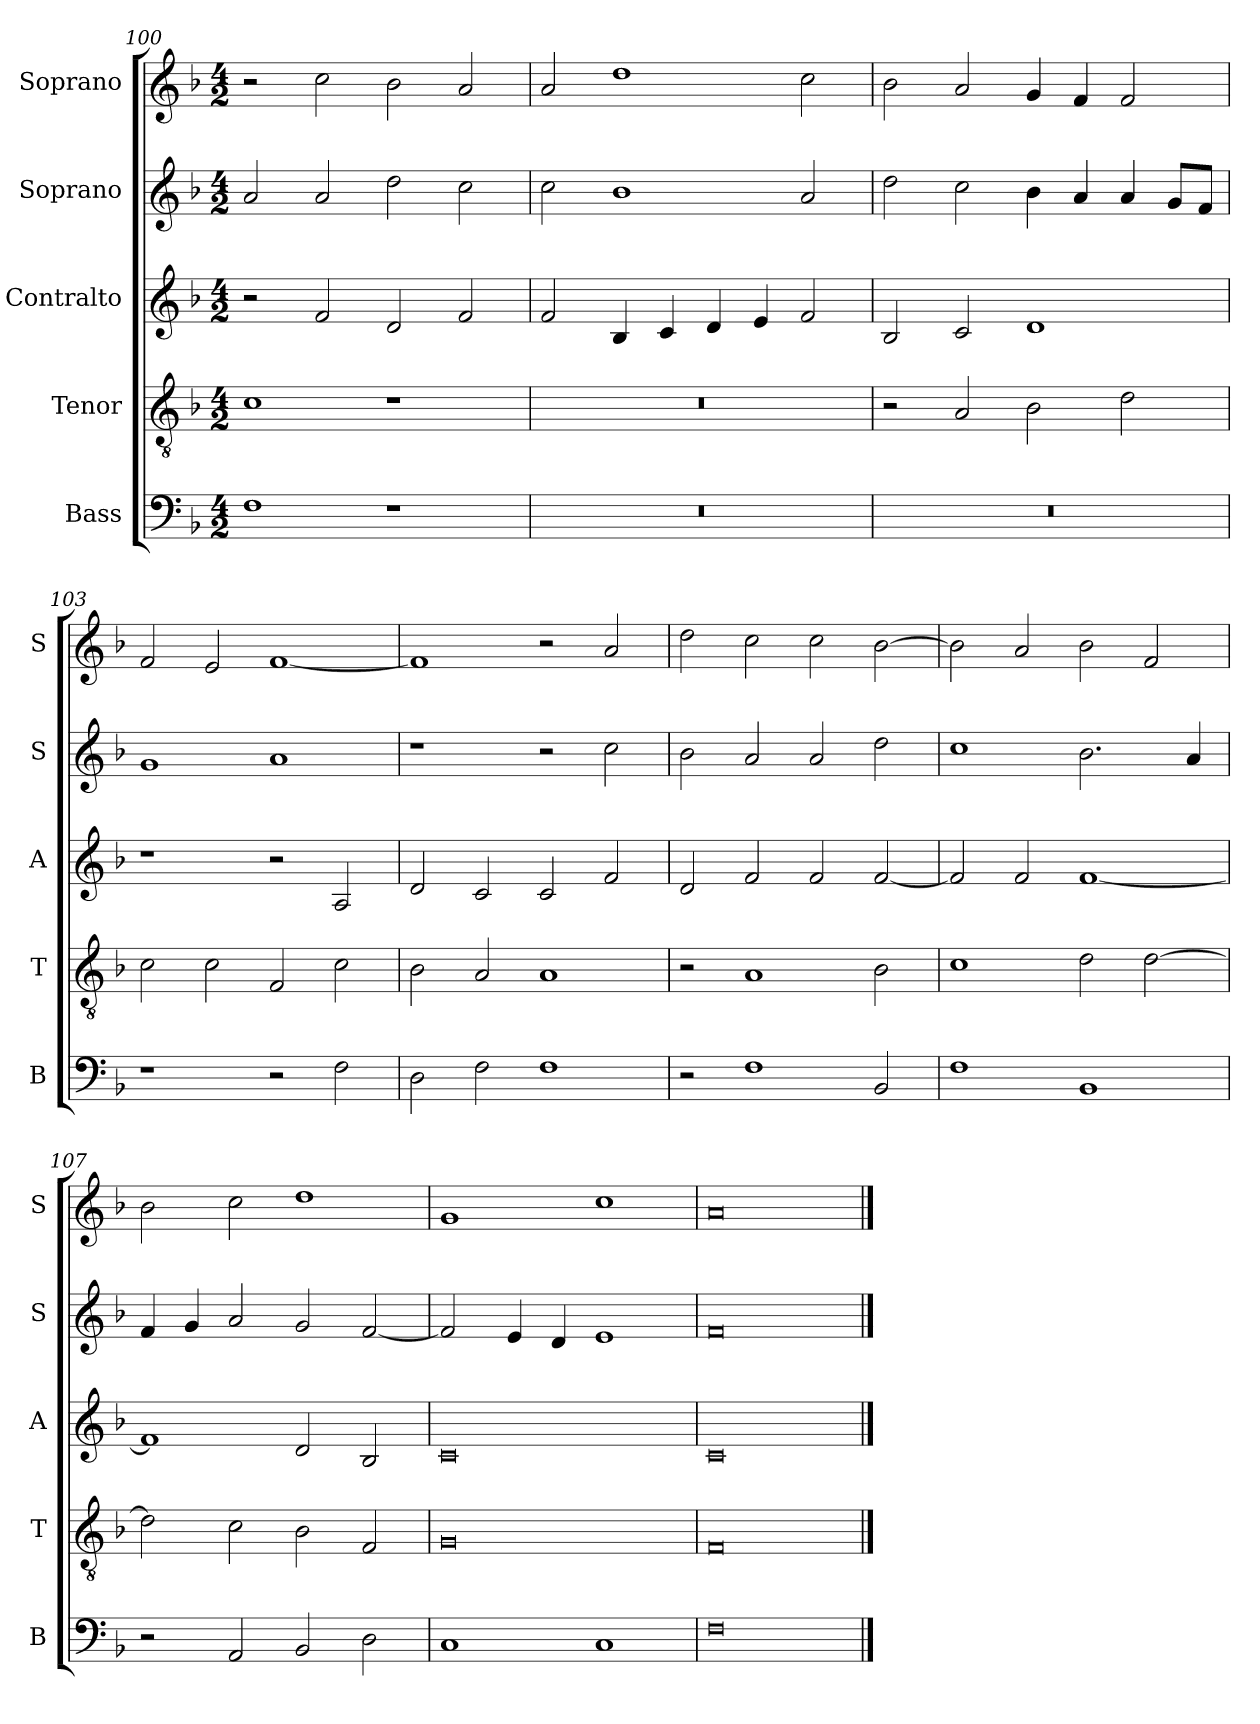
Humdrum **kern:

**kern	**kern	**kern	**kern	**kern
*part5	*part4	*part3	*part2	*part1
*staff5	*staff4	*staff3	*staff2	*staff1
*I"Bass	*I"Tenor	*I"Contralto	*I"Soprano	*I"Soprano
*I'B	*I'T	*I'A	*I'S	*I'S
*clefF4	*clefGv2	*clefG2	*clefG2	*clefG2
*k[b-]	*k[b-]	*k[b-]	*k[b-]	*k[b-]
*F:ion	*F:ion	*F:ion	*F:ion	*F:ion
*M4/2	*M4/2	*M4/2	*M4/2	*M4/2
=100	=100	=100	=100	=100
1F	1c	2r	2a	2r
.	.	2f	2a	2cc
1r	1r	2d	2dd	2b-
.	.	2f	2cc	2a
=101	=101	=101	=101	=101
0r	0r	2f	2cc	2a
.	.	4B-	1b-	1dd
.	.	4c	.	.
.	.	4d	.	.
.	.	4e	.	.
.	.	2f	2a	2cc
=102	=102	=102	=102	=102
0r	2r	2B-	2dd	2b-
.	2A	2c	2cc	2a
.	2B-	1d	4b-	4g
.	.	.	4a	4f
.	2d	.	4a	2f
.	.	.	8g/L	.
.	.	.	8f/J	.
=103	=103	=103	=103	=103
1r	2c	1r	1g	2f
.	2c	.	.	2e
2r	2F	2r	1a	[1f
2F	2c	2A	.	.
=104	=104	=104	=104	=104
2D	2B-	2d	1r	1f]
2F	2A	2c	.	.
1F	1A	2c	2r	2r
.	.	2f	2cc	2a
=105	=105	=105	=105	=105
2r	2r	2d	2b-	2dd
1F	1A	2f	2a	2cc
.	.	2f	2a	2cc
2BB-	2B-	[2f	2dd	[2b-
=106	=106	=106	=106	=106
1F	1c	2f]	1cc	2b-]
.	.	2f	.	2a
1BB-	2d	[1f	2.b-	2b-
.	[2d	.	.	2f
.	.	.	4a	.
=107	=107	=107	=107	=107
2r	2d]	1f]	4f	2b-
.	.	.	4g	.
2AA	2c	.	2a	2cc
2BB-	2B-	2d	2g	1dd
2D	2F	2B-	[2f	.
=108	=108	=108	=108	=108
1C	0G	0c	2f]	1g
.	.	.	4e	.
.	.	.	4d	.
1C	.	.	1e	1cc
=109	=109	=109	=109	=109
0F	0F	0c	0f	0a
==	==	==	==	==
*-	*-	*-	*-	*-
